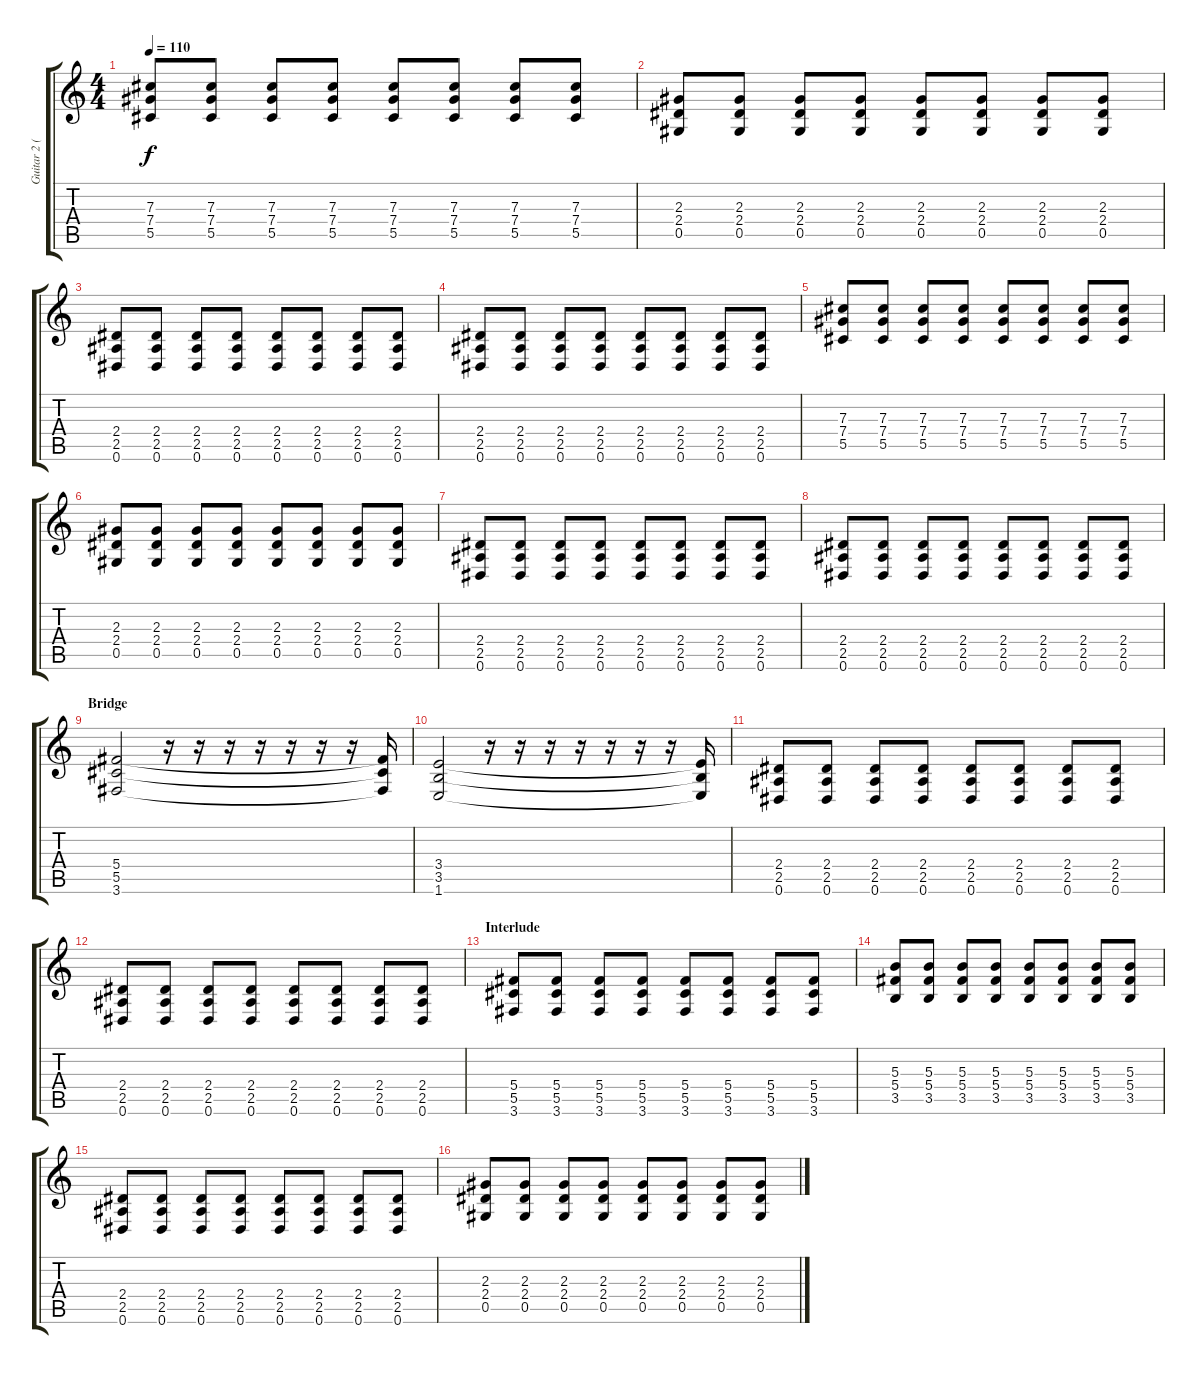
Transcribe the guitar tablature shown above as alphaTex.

\track ("Guitar 2 (Eb)" "Guitar 2 (") {instrument overdrivenguitar}
\staff {score tabs}
\tuning (Eb4 Bb3 Gb3 Db3 Ab2 Eb2) {hide}
\ts (4 4)
\tempo 110
\clef g2
\ks c
(7.3 7.4 5.5).8{dy f} (7.3 7.4 5.5).8 (7.3 7.4 5.5).8 (7.3 7.4 5.5).8 (7.3 7.4 5.5).8 (7.3 7.4 5.5).8 (7.3 7.4 5.5).8 (7.3 7.4 5.5).8 |
(2.3 2.4 0.5).8 (2.3 2.4 0.5).8 (2.3 2.4 0.5).8 (2.3 2.4 0.5).8 (2.3 2.4 0.5).8 (2.3 2.4 0.5).8 (2.3 2.4 0.5).8 (2.3 2.4 0.5).8 |
(2.4 2.5 0.6).8 (2.4 2.5 0.6).8 (2.4 2.5 0.6).8 (2.4 2.5 0.6).8 (2.4 2.5 0.6).8 (2.4 2.5 0.6).8 (2.4 2.5 0.6).8 (2.4 2.5 0.6).8 |
(2.4 2.5 0.6).8 (2.4 2.5 0.6).8 (2.4 2.5 0.6).8 (2.4 2.5 0.6).8 (2.4 2.5 0.6).8 (2.4 2.5 0.6).8 (2.4 2.5 0.6).8 (2.4 2.5 0.6).8 |
(7.3 7.4 5.5).8 (7.3 7.4 5.5).8 (7.3 7.4 5.5).8 (7.3 7.4 5.5).8 (7.3 7.4 5.5).8 (7.3 7.4 5.5).8 (7.3 7.4 5.5).8 (7.3 7.4 5.5).8 |
(2.3 2.4 0.5).8 (2.3 2.4 0.5).8 (2.3 2.4 0.5).8 (2.3 2.4 0.5).8 (2.3 2.4 0.5).8 (2.3 2.4 0.5).8 (2.3 2.4 0.5).8 (2.3 2.4 0.5).8 |
(2.4 2.5 0.6).8 (2.4 2.5 0.6).8 (2.4 2.5 0.6).8 (2.4 2.5 0.6).8 (2.4 2.5 0.6).8 (2.4 2.5 0.6).8 (2.4 2.5 0.6).8 (2.4 2.5 0.6).8 |
(2.4 2.5 0.6).8 (2.4 2.5 0.6).8 (2.4 2.5 0.6).8 (2.4 2.5 0.6).8 (2.4 2.5 0.6).8 (2.4 2.5 0.6).8 (2.4 2.5 0.6).8 (2.4 2.5 0.6).8 |
\section ("" "Bridge")
(5.4 5.5 3.6).2{volume 8} r.16 r.16 r.16 r.16 r.16 r.16 r.16 (5.4{t} 5.5{t} 3.6{t}).16{volume 10} |
(3.4 3.5 1.6).2{volume 8} r.16 r.16 r.16 r.16 r.16 r.16 r.16 (3.4{t} 3.5{t} 1.6{t}).16{volume 10} |
(2.4 2.5 0.6).8 (2.4 2.5 0.6).8 (2.4 2.5 0.6).8 (2.4 2.5 0.6).8 (2.4 2.5 0.6).8 (2.4 2.5 0.6).8 (2.4 2.5 0.6).8 (2.4 2.5 0.6).8 |
(2.4 2.5 0.6).8 (2.4 2.5 0.6).8 (2.4 2.5 0.6).8 (2.4 2.5 0.6).8 (2.4 2.5 0.6).8 (2.4 2.5 0.6).8 (2.4 2.5 0.6).8 (2.4 2.5 0.6).8 |
\section ("" "Interlude")
(5.4 5.5 3.6).8 (5.4 5.5 3.6).8 (5.4 5.5 3.6).8 (5.4 5.5 3.6).8 (5.4 5.5 3.6).8 (5.4 5.5 3.6).8 (5.4 5.5 3.6).8 (5.4 5.5 3.6).8 |
(5.3 5.4 3.5).8 (5.3 5.4 3.5).8 (5.3 5.4 3.5).8 (5.3 5.4 3.5).8 (5.3 5.4 3.5).8 (5.3 5.4 3.5).8 (5.3 5.4 3.5).8 (5.3 5.4 3.5).8 |
(2.4 2.5 0.6).8 (2.4 2.5 0.6).8 (2.4 2.5 0.6).8 (2.4 2.5 0.6).8 (2.4 2.5 0.6).8 (2.4 2.5 0.6).8 (2.4 2.5 0.6).8 (2.4 2.5 0.6).8 |
(2.3 2.4 0.5).8 (2.3 2.4 0.5).8 (2.3 2.4 0.5).8 (2.3 2.4 0.5).8 (2.3 2.4 0.5).8 (2.3 2.4 0.5).8 (2.3 2.4 0.5).8 (2.3 2.4 0.5).8
